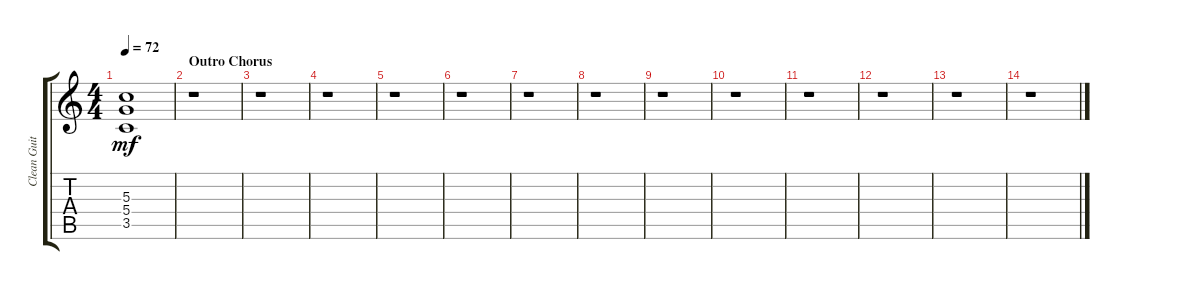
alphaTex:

\track ("Clean Guitar (May)" "Clean Guit") {instrument electricguitarclean}
\staff {score tabs}
\tuning (E4 B3 G3 D3 A2 E2) {hide}
\ts (4 4)
\tempo 72
\clef g2
\ks c
(5.3 5.4 3.5).1{dy mf} |
\section ("" "Outro Chorus")
r.1 |
r.1 |
r.1 |
r.1 |
r.1 |
r.1 |
r.1 |
r.1 |
r.1 |
r.1 |
r.1 |
r.1 |
r.1
